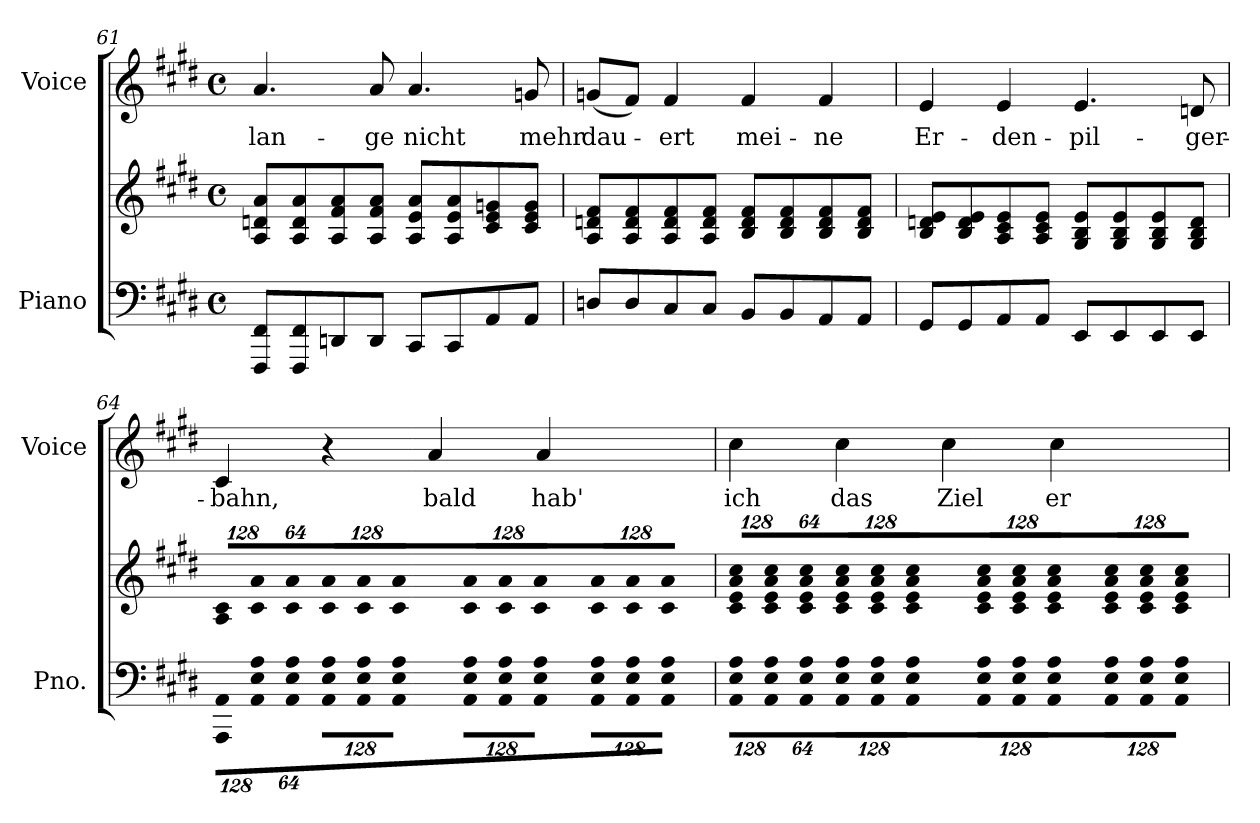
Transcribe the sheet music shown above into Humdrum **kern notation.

**kern	**kern	**kern	**text
*part2	*part2	*part1	*part1
*staff3	*staff2	*staff1	*staff1
*I"Piano	*	*I"Voice	*
*I'Pno.	*	*I'Voice	*
!!LO:LB:g=z
*clefF4	*clefG2	*clefG2	*
*k[f#c#g#d#]	*k[f#c#g#d#]	*k[f#c#g#d#]	*
*E:	*E:	*E:	*
*M4/4	*M4/4	*M4/4	*
*met(c)	*met(c)	*met(c)	*
=61	=61	=61	=61
!	!	!	!LO:LY:b:color=#000000
8FFF#i/ 8FF#iL	8Ai/ 8dni 8aiL	4.ai/	lan-
8FFF#i/ 8FF#i	8Ai/ 8di 8ai	.	.
8DDni/	8Ai/ 8f#i 8ai	.	.
!	!	!	!LO:LY:b:color=#000000
8DDi/J	8Ai/ 8f#i 8aiJ	8ai/	-ge
!	!	!	!LO:LY:b:color=#000000
8CC#i/L	8Ai/ 8ei 8aiL	4.ai/	nicht
8CC#i/	8Ai/ 8ei 8ai	.	.
8AAi/	8c#i/ 8ei 8gni	.	.
!	!	!	!LO:LY:b:color=#000000
8AAi/J	8c#i/ 8ei 8giJ	8gni/	mehr
=62	=62	=62	=62
!	!	!	!LO:LY:b:color=#000000
8Dni/L	8Ai/ 8dni 8f#iL	(8gni/L	dau-
8Di/	8Ai/ 8di 8f#i	8f#i/J)	.
!	!	!	!LO:LY:b:color=#000000
8C#i/	8Ai/ 8di 8f#i	4f#i/	-ert
8C#i/J	8Ai/ 8di 8f#iJ	.	.
!	!	!	!LO:LY:b:color=#000000
8BBi/L	8Bi/ 8di 8f#iL	4f#i/	mei-
8BBi/	8Bi/ 8di 8f#i	.	.
!	!	!	!LO:LY:b:color=#000000
8AAi/	8Bi/ 8di 8f#i	4f#i/	-ne
8AAi/J	8Bi/ 8di 8f#iJ	.	.
=63	=63	=63	=63
!	!	!	!LO:LY:b:color=#000000
8GG#i/L	8Bi/ 8dni 8eiL	4ei/	Er-
8GG#i/	8Bi/ 8di 8ei	.	.
!	!	!	!LO:LY:b:color=#000000
8AAi/	8Ai/ 8c#i 8ei	4ei/	-den-
8AAi/J	8Ai/ 8c#i 8eiJ	.	.
!	!	!	!LO:LY:b:color=#000000
8EEi/L	8G#i/ 8Bi 8eiL	4.ei/	-pil-
8EEi/	8G#i/ 8Bi 8ei	.	.
8EEi/	8G#i/ 8Bi 8ei	.	.
!	!	!	!LO:LY:b:color=#000000
8EEi/J	8G#i/ 8Bi 8diJ	8dni/	-ger-
=64	=64	=64	=64
*Xbrackettup	*	*	*
!LO:N:vis=8	!	!	!
*	*Xbrackettup	*	*
!	!LO:N:vis=8	!	!
!	!	!	!LO:LY:b:color=#000000
1024%85AAAi\ 1024%85AAiL	1024%85Ai/ 1024%85c#iL	4c#i/	-bahn,
!LO:N:vis=8	!LO:N:vis=8	!	!
1024%85AAi\ 1024%85Ei 1024%85Ai	1024%85c#i/ 1024%85ai	.	.
!LO:N:vis=8	!LO:N:vis=8	!	!
512%43AAi\ 512%43Ei 512%43AiJ	512%43c#i/ 512%43aiJ	.	.
!LO:N:vis=8	!LO:N:vis=8	!	!
1024%85AAi\ 1024%85Ei 1024%85AiL	1024%85c#i/ 1024%85aiL	4r	.
!LO:N:vis=8	!LO:N:vis=8	!	!
1024%85AAi\ 1024%85Ei 1024%85Ai	1024%85c#i/ 1024%85ai	.	.
!LO:N:vis=8	!LO:N:vis=8	!	!
512%43AAi\ 512%43Ei 512%43AiJ	512%43c#i/ 512%43aiJ	.	.
!LO:N:vis=8	!LO:N:vis=8	!	!
!	!	!	!LO:LY:b:color=#000000
1024%85AAi\ 1024%85Ei 1024%85AiL	1024%85c#i/ 1024%85aiL	4ai/	bald
!LO:N:vis=8	!LO:N:vis=8	!	!
1024%85AAi\ 1024%85Ei 1024%85Ai	1024%85c#i/ 1024%85ai	.	.
!LO:N:vis=8	!LO:N:vis=8	!	!
512%43AAi\ 512%43Ei 512%43AiJ	512%43c#i/ 512%43aiJ	.	.
!LO:N:vis=8	!LO:N:vis=8	!	!
!	!	!	!LO:LY:b:color=#000000
1024%85AAi\ 1024%85Ei 1024%85AiL	1024%85c#i/ 1024%85aiL	4ai/	hab'
!LO:N:vis=8	!LO:N:vis=8	!	!
1024%85AAi\ 1024%85Ei 1024%85Ai	1024%85c#i/ 1024%85ai	.	.
!LO:N:vis=8	!LO:N:vis=8	!	!
512%43AAi\ 512%43Ei 512%43AiJ	512%43c#i/ 512%43aiJ	.	.
!!LO:LB:g=z
=65	=65	=65	=65
!LO:N:vis=8	!LO:N:vis=8	!	!
!	!	!	!LO:LY:b:color=#000000
1024%85AAi\ 1024%85Ei 1024%85AiL	1024%85c#i/ 1024%85ei 1024%85ai 1024%85cc#iL	4cc#i\	ich
!LO:N:vis=8	!LO:N:vis=8	!	!
1024%85AAi\ 1024%85Ei 1024%85Ai	1024%85c#i/ 1024%85ei 1024%85ai 1024%85cc#i	.	.
!LO:N:vis=8	!LO:N:vis=8	!	!
512%43AAi\ 512%43Ei 512%43AiJ	512%43c#i/ 512%43ei 512%43ai 512%43cc#iJ	.	.
!LO:N:vis=8	!LO:N:vis=8	!	!
!	!	!	!LO:LY:b:color=#000000
1024%85AAi\ 1024%85Ei 1024%85AiL	1024%85c#i/ 1024%85ei 1024%85ai 1024%85cc#iL	4cc#i\	das
!LO:N:vis=8	!LO:N:vis=8	!	!
1024%85AAi\ 1024%85Ei 1024%85Ai	1024%85c#i/ 1024%85ei 1024%85ai 1024%85cc#i	.	.
!LO:N:vis=8	!LO:N:vis=8	!	!
512%43AAi\ 512%43Ei 512%43AiJ	512%43c#i/ 512%43ei 512%43ai 512%43cc#iJ	.	.
!LO:N:vis=8	!LO:N:vis=8	!	!
!	!	!	!LO:LY:b:color=#000000
1024%85AAi\ 1024%85Ei 1024%85AiL	1024%85c#i/ 1024%85ei 1024%85ai 1024%85cc#iL	4cc#i\	Ziel
!LO:N:vis=8	!LO:N:vis=8	!	!
1024%85AAi\ 1024%85Ei 1024%85Ai	1024%85c#i/ 1024%85ei 1024%85ai 1024%85cc#i	.	.
!LO:N:vis=8	!LO:N:vis=8	!	!
512%43AAi\ 512%43Ei 512%43AiJ	512%43c#i/ 512%43ei 512%43ai 512%43cc#iJ	.	.
!LO:N:vis=8	!LO:N:vis=8	!	!
!	!	!	!LO:LY:b:color=#000000
1024%85AAi\ 1024%85Ei 1024%85AiL	1024%85c#i/ 1024%85ei 1024%85ai 1024%85cc#iL	4cc#i\	er-
!LO:N:vis=8	!LO:N:vis=8	!	!
1024%85AAi\ 1024%85Ei 1024%85Ai	1024%85c#i/ 1024%85ei 1024%85ai 1024%85cc#i	.	.
!LO:N:vis=8	!LO:N:vis=8	!	!
512%43AAi\ 512%43Ei 512%43AiJ	512%43c#i/ 512%43ei 512%43ai 512%43cc#iJ	.	.
=	=	=	=
*-	*-	*-	*-
